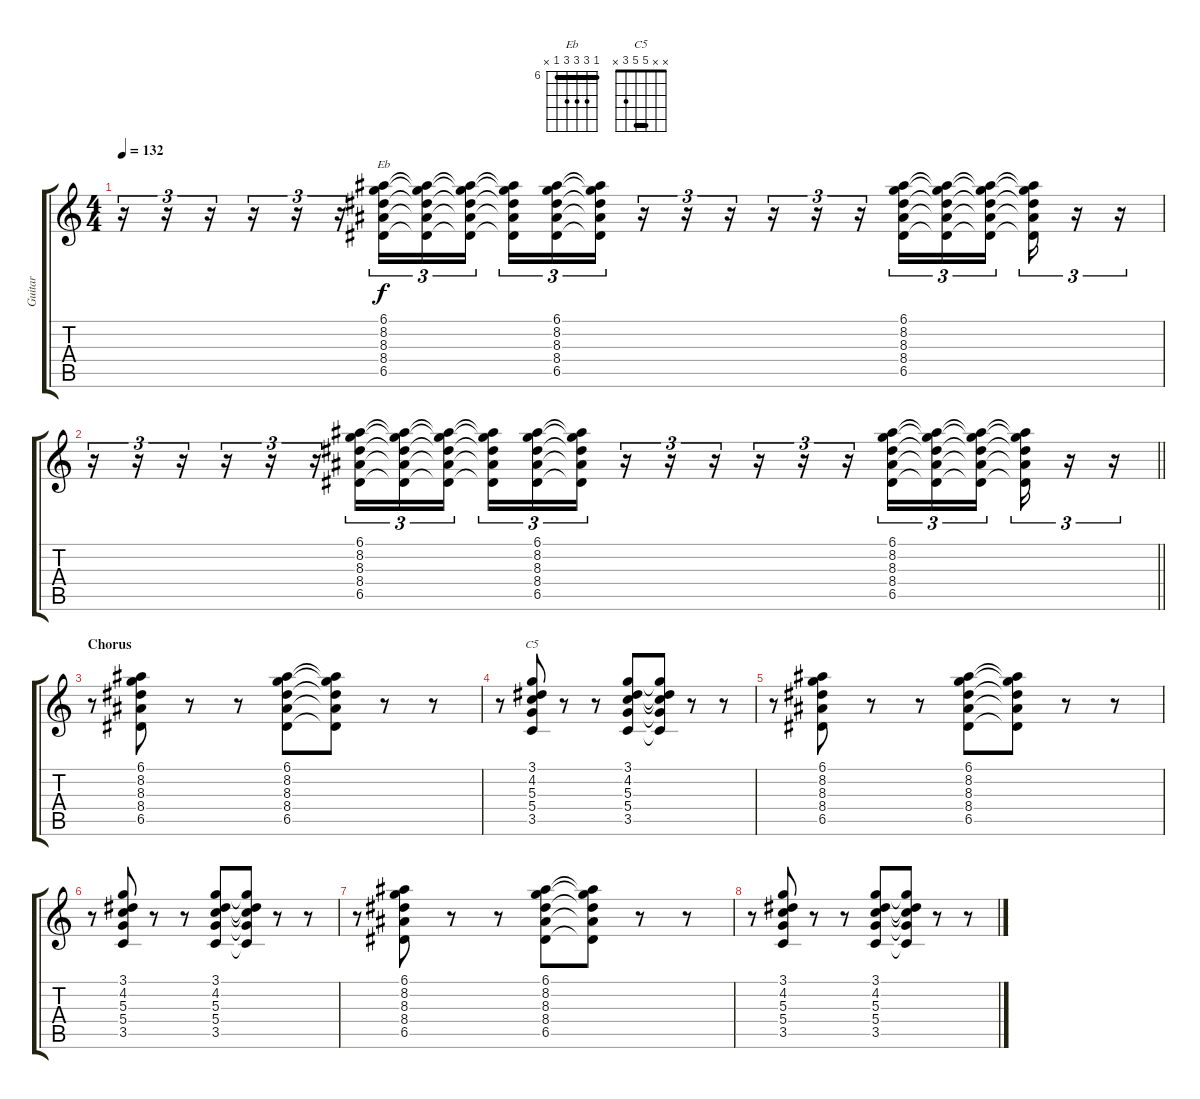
\track ("Guitar" "Guitar") {instrument electricguitarjazz}
\staff {score tabs}
\tuning (E4 B3 G3 D3 A2 E2) {hide}
\chord ("Eb" 6 8 8 8 6 x) {firstfret 6 barre 6}
\chord ("C5" x x 5 5 3 x) {barre 5}
\ts (4 4)
\tempo 132
\clef g2
\ks c
r.16{tu (3 2) dy f} r.16{tu (3 2)} r.16{tu (3 2)} r.16{tu (3 2)} r.16{tu (3 2)} r.16{tu (3 2)} (6.1 8.2 8.3 8.4 6.5).16{tu (3 2) ch "Eb"} (6.1{t} 8.2{t} 8.3{t} 8.4{t} 6.5{t}).16{tu (3 2)} (6.1{t} 8.2{t} 8.3{t} 8.4{t} 6.5{t}).16{tu (3 2) beam splitsecondary} (6.1{t} 8.2{t} 8.3{t} 8.4{t} 6.5{t}).16{tu (3 2)} (6.1 8.2 8.3 8.4 6.5).16{tu (3 2)} (6.1{t} 8.2{t} 8.3{t} 8.4{t} 6.5{t}).16{tu (3 2)} r.16{tu (3 2)} r.16{tu (3 2)} r.16{tu (3 2)} r.16{tu (3 2)} r.16{tu (3 2)} r.16{tu (3 2)} (6.1 8.2 8.3 8.4 6.5).16{tu (3 2)} (6.1{t} 8.2{t} 8.3{t} 8.4{t} 6.5{t}).16{tu (3 2)} (6.1{t} 8.2{t} 8.3{t} 8.4{t} 6.5{t}).16{tu (3 2) beam splitsecondary} (6.1{t} 8.2{t} 8.3{t} 8.4{t} 6.5{t}).16{tu (3 2)} r.16{tu (3 2)} r.16{tu (3 2)} |
\barLineRight lightlight
r.16{tu (3 2)} r.16{tu (3 2)} r.16{tu (3 2)} r.16{tu (3 2)} r.16{tu (3 2)} r.16{tu (3 2)} (6.1 8.2 8.3 8.4 6.5).16{tu (3 2)} (6.1{t} 8.2{t} 8.3{t} 8.4{t} 6.5{t}).16{tu (3 2)} (6.1{t} 8.2{t} 8.3{t} 8.4{t} 6.5{t}).16{tu (3 2) beam splitsecondary} (6.1{t} 8.2{t} 8.3{t} 8.4{t} 6.5{t}).16{tu (3 2)} (6.1 8.2 8.3 8.4 6.5).16{tu (3 2)} (6.1{t} 8.2{t} 8.3{t} 8.4{t} 6.5{t}).16{tu (3 2)} r.16{tu (3 2)} r.16{tu (3 2)} r.16{tu (3 2)} r.16{tu (3 2)} r.16{tu (3 2)} r.16{tu (3 2)} (6.1 8.2 8.3 8.4 6.5).16{tu (3 2)} (6.1{t} 8.2{t} 8.3{t} 8.4{t} 6.5{t}).16{tu (3 2)} (6.1{t} 8.2{t} 8.3{t} 8.4{t} 6.5{t}).16{tu (3 2) beam splitsecondary} (6.1{t} 8.2{t} 8.3{t} 8.4{t} 6.5{t}).16{tu (3 2)} r.16{tu (3 2)} r.16{tu (3 2)} |
\section ("" "Chorus")
r.8 (6.1 8.2 8.3 8.4 6.5).8 r.8 r.8 (6.1 8.2 8.3 8.4 6.5).8 (6.1{t} 8.2{t} 8.3{t} 8.4{t} 6.5{t}).8 r.8 r.8 |
r.8 (3.1 4.2 5.3 5.4 3.5).8{ch "C5"} r.8 r.8 (3.1 4.2 5.3 5.4 3.5).8 (3.1{t} 4.2{t} 5.3{t} 5.4{t} 3.5{t}).8 r.8 r.8 |
r.8 (6.1 8.2 8.3 8.4 6.5).8 r.8 r.8 (6.1 8.2 8.3 8.4 6.5).8 (6.1{t} 8.2{t} 8.3{t} 8.4{t} 6.5{t}).8 r.8 r.8 |
r.8 (3.1 4.2 5.3 5.4 3.5).8 r.8 r.8 (3.1 4.2 5.3 5.4 3.5).8 (3.1{t} 4.2{t} 5.3{t} 5.4{t} 3.5{t}).8 r.8 r.8 |
r.8 (6.1 8.2 8.3 8.4 6.5).8 r.8 r.8 (6.1 8.2 8.3 8.4 6.5).8 (6.1{t} 8.2{t} 8.3{t} 8.4{t} 6.5{t}).8 r.8 r.8 |
r.8 (3.1 4.2 5.3 5.4 3.5).8 r.8 r.8 (3.1 4.2 5.3 5.4 3.5).8 (3.1{t} 4.2{t} 5.3{t} 5.4{t} 3.5{t}).8 r.8 r.8
